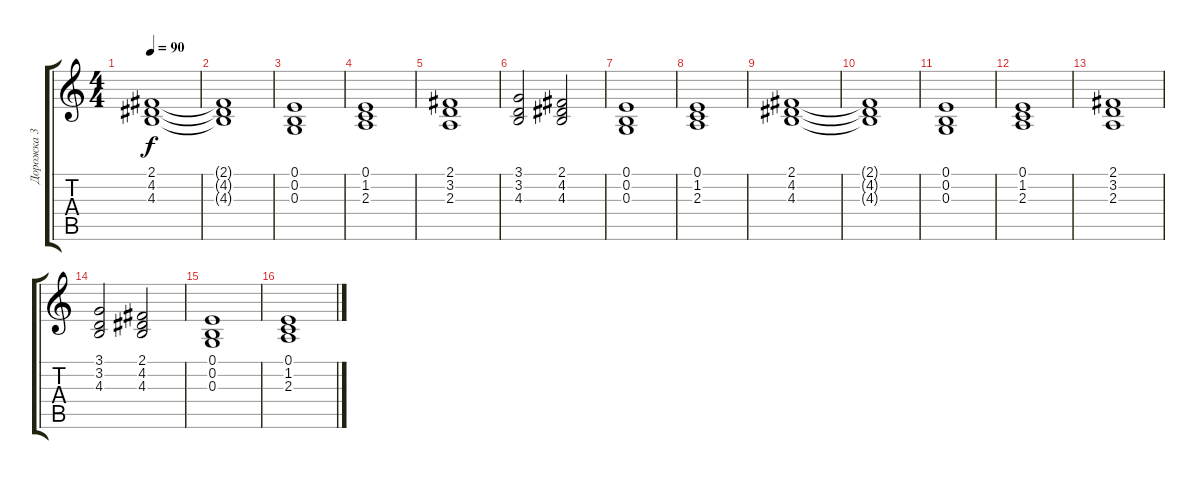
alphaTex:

\track ("Дорожка 3" "Дорожка 3") {instrument tremolostrings}
\staff {score tabs}
\tuning (E4 B3 G3 D3 A2 E2) {hide}
\ts (4 4)
\tempo 90
\clef g2
\ks aminor
(2.1 4.2 4.3).1{dy f} |
(2.1{t} 4.2{t} 4.3{t}).1 |
(0.1 0.2 0.3).1 |
(0.1 1.2 2.3).1 |
(2.1 3.2 2.3).1 |
(3.1 3.2 4.3).2 (2.1 4.2 4.3).2 |
(0.1 0.2 0.3).1 |
(0.1 1.2 2.3).1 |
(2.1 4.2 4.3).1 |
(2.1{t} 4.2{t} 4.3{t}).1 |
(0.1 0.2 0.3).1 |
(0.1 1.2 2.3).1 |
(2.1 3.2 2.3).1 |
(3.1 3.2 4.3).2 (2.1 4.2 4.3).2 |
(0.1 0.2 0.3).1 |
(0.1 1.2 2.3).1
